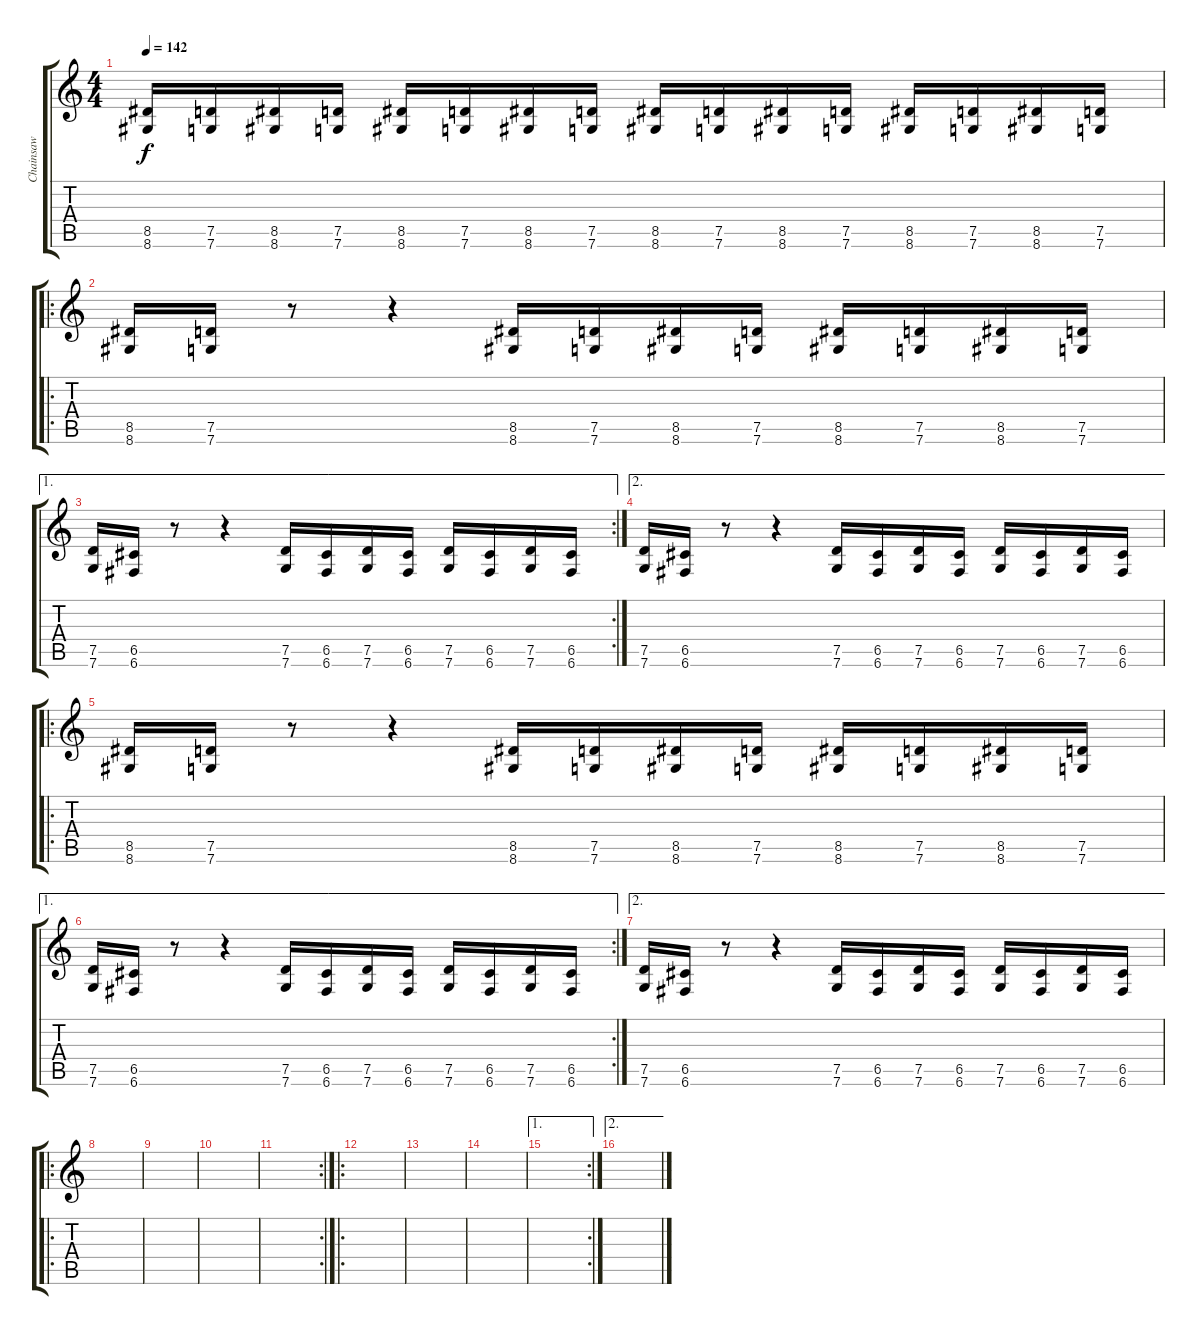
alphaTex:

\track ("Chainsaw  heavy" "Chainsaw  ") {instrument distortionguitar}
\staff {score tabs}
\tuning (D4 A3 F3 C3 G2 C2) {hide}
\ts (4 4)
\tempo 142
\clef g2
\ks c
(8.5 8.6).16{dy f} (7.5 7.6).16 (8.5 8.6).16 (7.5 7.6).16 (8.5 8.6).16 (7.5 7.6).16 (8.5 8.6).16 (7.5 7.6).16 (8.5 8.6).16 (7.5 7.6).16 (8.5 8.6).16 (7.5 7.6).16 (8.5 8.6).16 (7.5 7.6).16 (8.5 8.6).16 (7.5 7.6).16 |
\ro
(8.5 8.6).16 (7.5 7.6).16 r.8 r.4 (8.5 8.6).16 (7.5 7.6).16 (8.5 8.6).16 (7.5 7.6).16 (8.5 8.6).16 (7.5 7.6).16 (8.5 8.6).16 (7.5 7.6).16 |
\ae 1
\rc 2
(7.5 7.6).16 (6.5 6.6).16 r.8 r.4 (7.5 7.6).16 (6.5 6.6).16 (7.5 7.6).16 (6.5 6.6).16 (7.5 7.6).16 (6.5 6.6).16 (7.5 7.6).16 (6.5 6.6).16 |
\ae 2
(7.5 7.6).16 (6.5 6.6).16 r.8 r.4 (7.5 7.6).16 (6.5 6.6).16 (7.5 7.6).16 (6.5 6.6).16 (7.5 7.6).16 (6.5 6.6).16 (7.5 7.6).16 (6.5 6.6).16 |
\ro
(8.5 8.6).16 (7.5 7.6).16 r.8 r.4 (8.5 8.6).16 (7.5 7.6).16 (8.5 8.6).16 (7.5 7.6).16 (8.5 8.6).16 (7.5 7.6).16 (8.5 8.6).16 (7.5 7.6).16 |
\ae 1
\rc 2
(7.5 7.6).16 (6.5 6.6).16 r.8 r.4 (7.5 7.6).16 (6.5 6.6).16 (7.5 7.6).16 (6.5 6.6).16 (7.5 7.6).16 (6.5 6.6).16 (7.5 7.6).16 (6.5 6.6).16 |
\ae 2
(7.5 7.6).16 (6.5 6.6).16 r.8 r.4 (7.5 7.6).16 (6.5 6.6).16 (7.5 7.6).16 (6.5 6.6).16 (7.5 7.6).16 (6.5 6.6).16 (7.5 7.6).16 (6.5 6.6).16 |
\ro
|
|
|
\rc 2
|
\ro
|
|
|
\ae 1
\rc 2
|
\ae 2
